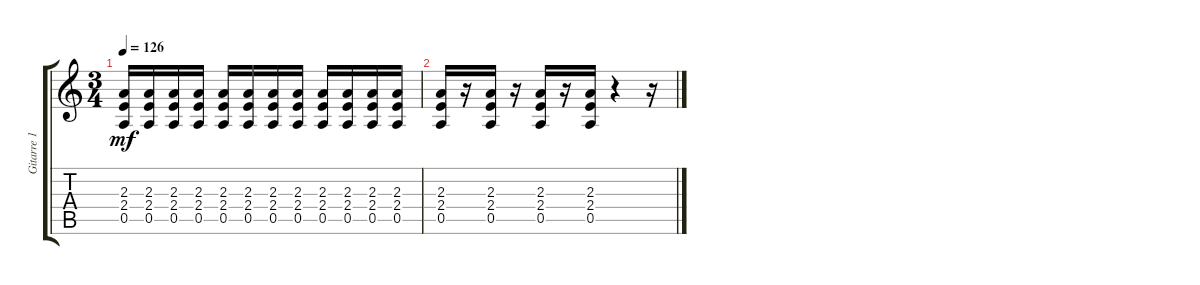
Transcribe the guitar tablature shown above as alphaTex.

\track ("Gitarre 1 - Farin Urlaub" "Gitarre 1 ") {instrument electricguitarclean}
\staff {score tabs}
\tuning (E4 B3 G3 D3 A2 E2) {hide}
\ts (3 4)
\tempo 126
\clef g2
\ks c
(2.3 2.4 0.5).16{dy mf} (2.3 2.4 0.5).16 (2.3 2.4 0.5).16 (2.3 2.4 0.5).16 (2.3 2.4 0.5).16 (2.3 2.4 0.5).16 (2.3 2.4 0.5).16 (2.3 2.4 0.5).16 (2.3 2.4 0.5).16 (2.3 2.4 0.5).16 (2.3 2.4 0.5).16 (2.3 2.4 0.5).16 |
(2.3 2.4 0.5).16 r.16 (2.3 2.4 0.5).16 r.16 (2.3 2.4 0.5).16 r.16 (2.3 2.4 0.5).16 r.4 r.16
